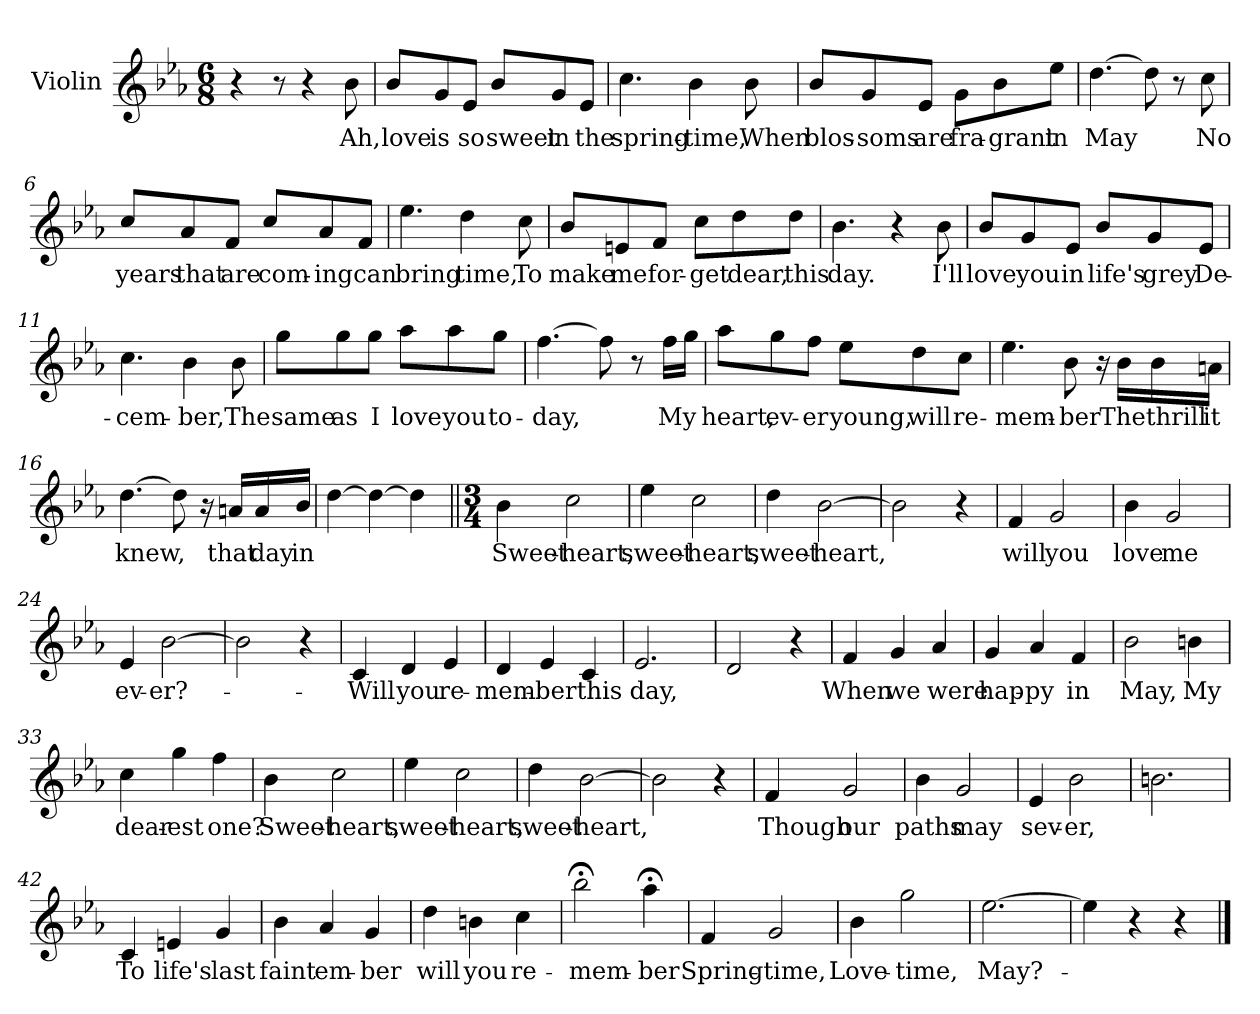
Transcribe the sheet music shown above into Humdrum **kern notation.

**kern	**text
*part1	*part1
*staff1	*staff1
*I"Violin	*
*I'Vln	*
*clefG2	*
*k[b-e-a-]	*
*E-:	*
*M6/8	*
=1	=1
4r	.
8r	.
4r	.
8b-\	Ah,
=2	=2
8b-/L	love
8g/	is
8e-/J	so
8b-/L	sweet
8g/	in
8e-/J	the
=3	=3
4.cc\	spring-
4b-\	-time,
8b-\	When
=4	=4
8b-/L	blos-
8g/	-soms
8e-/J	are
8g\L	fra-
8b-\	-grant
8ee-\J	in
!!LO:LB:g=z
=5	=5
[4.dd\	May
8dd\]	.
8r	.
8cc\	No
=6	=6
8cc/L	years
8a-/	that
8f/J	are
8cc/L	com-
8a-/	-ing
8f/J	can
=7	=7
4.ee-\	bring
4dd\	time,
8cc\	To
=8	=8
8b-/L	make
8en/	me
8f/J	for-
8cc\L	-get
8dd\	dear,
8dd\J	this
!!LO:LB:g=z
=9	=9
4.b-\	day.
4r	.
8b-\	I'll
=10	=10
8b-/L	love
8g/	you
8e-/J	in
8b-/L	life's
8g/	grey
8e-/J	De-
=11	=11
4.cc\	-cem-
4b-\	-ber,
8b-\	The
=12	=12
8gg\L	same
8gg\	as
8gg\J	I
8aa-\L	love
8aa-\	you
8gg\J	to-
!!LO:LB:g=z
=13	=13
[4.ff\	-day,
8ff\]	.
8r	.
16ff\LL	My
16gg\JJ	.
=14	=14
8aa-\L	heart,
8gg\	ev-
8ff\J	-er
8ee-\L	young,
8dd\	will
8cc\J	re-
=15	=15
4.ee-\	-mem-
8b-\	-ber
16r	.
16b-\LL	The
16b-\	thrill
16an\JJ	it
=16	=16
[4.dd\	knew,
8dd\]	.
16r	.
16an/LL	that
16a/	day
16b-/JJ	in
!!LO:LB:g=z
=17	=17
[4dd\	.
4dd\_	.
4dd\]	.
=18||	=18||
*M3/4	*
4b-\	Sweet-
2cc\	-heart,
=19	=19
4ee-\	sweet-
2cc\	-heart,
=20	=20
4dd\	sweet-
[2b-\	-heart,
=21	=21
2b-\]	.
4r	.
=22	=22
4f/	will
2g/	you
=23	=23
4b-\	love
2g/	me
=24	=24
4e-/	ev-
[2b-\	-er?-
!!LO:LB:g=z
=25	=25
2b-\]	.
4r	.
=26	=26
4c/	Will
4d/	you
4e-/	re-
=27	=27
4d/	-mem-
4e-/	-ber
4c/	this
=28	=28
2.e-/	day,
=29	=29
2d/	.
4r	.
=30	=30
4f/	When
4g/	we
4a-/	were
=31	=31
4g/	hap-
4a-/	-py
4f/	in
=32	=32
2b-\	May,
4bn\	My
=33	=33
4cc\	dear-
4gg\	-est
4ff\	one?
!!LO:LB:g=z
=34	=34
4b-\	Sweet-
2cc\	-heart,
=35	=35
4ee-\	sweet-
2cc\	-heart,
=36	=36
4dd\	sweet-
[2b-\	-heart,
=37	=37
2b-\]	.
4r	.
=38	=38
4f/	Though
2g/	our
=39	=39
4b-\	paths
2g/	may
=40	=40
4e-/	sev-
2b-\	-er,
=41	=41
2.bn\	.
!!LO:LB:g=z
=42	=42
4c/	To
4en/	life's
4g/	last
=43	=43
4b-\	faint
4a-/	em-
4g/	-ber
=44	=44
4dd\	will
4bn\	you
4cc\	re-
=45	=45
2bb-;<\	-mem-
4aa-;<\	-ber
=46	=46
4f/	Spring-
2g/	-time,
=47	=47
4b-\	Love-
2gg\	-time,
=48	=48
[2.ee-\	May?-
=49	=49
4ee-\]	.
4r	.
4r	.
==	==
*-	*-
